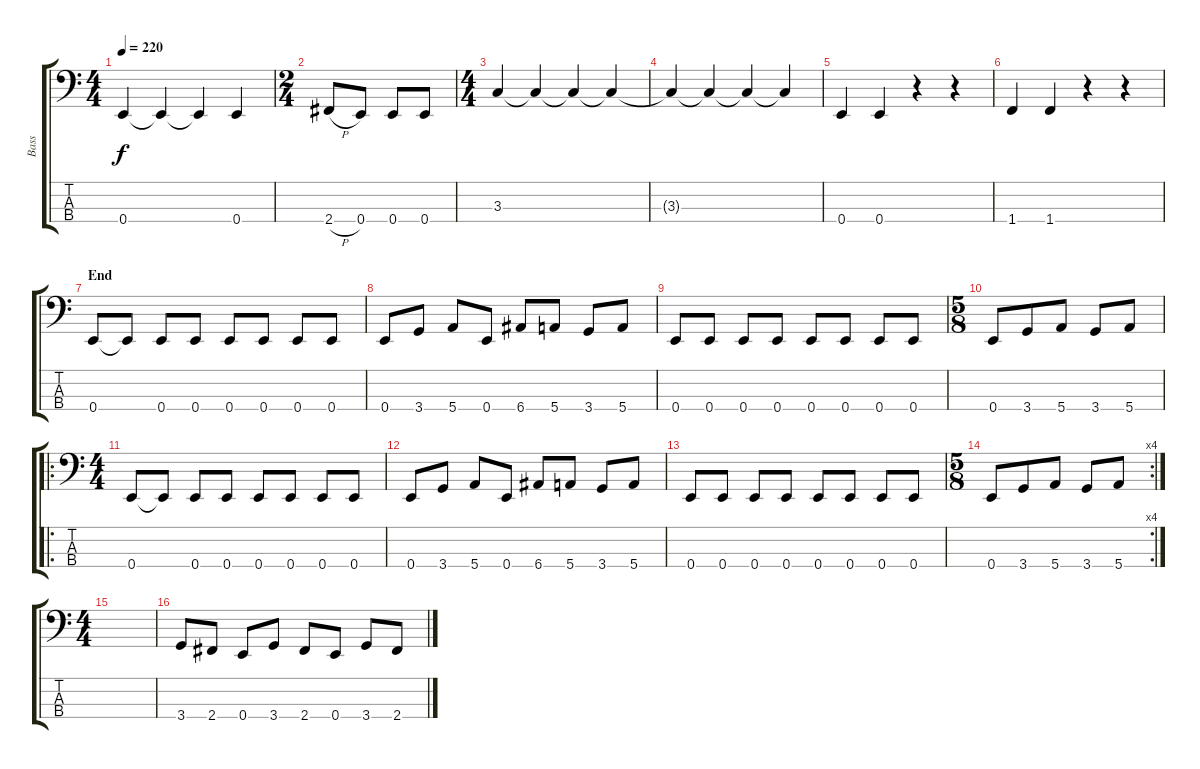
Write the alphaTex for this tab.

\track ("Bass" "Bass") {instrument acousticguitarnylon}
\staff {score tabs}
\tuning (G2 D2 A1 E1) {hide}
\ts (4 4)
\tempo 220
\clef f4
\ks c
0.4.4{dy f} 0.4{t}.4 0.4{t}.4 0.4.4 |
\ts (2 4)
2.4{h}.8 0.4.8 0.4.8 0.4.8 |
\ts (4 4)
3.3.4 3.3{t}.4 3.3{t}.4 3.3{t}.4 |
3.3{t}.4 3.3{t}.4 3.3{t}.4 3.3{t}.4 |
0.4.4 0.4.4 r.4 r.4 |
1.4.4 1.4.4 r.4 r.4 |
\section ("" "End")
0.4.8 0.4{t}.8 0.4.8 0.4.8 0.4.8 0.4.8 0.4.8 0.4.8 |
0.4.8 3.4.8 5.4.8 0.4.8 6.4.8 5.4.8 3.4.8 5.4.8 |
0.4.8 0.4.8 0.4.8 0.4.8 0.4.8 0.4.8 0.4.8 0.4.8 |
\ts (5 8)
0.4.8 3.4.8 5.4.8 3.4.8 5.4.8 |
\ro
\ts (4 4)
0.4.8 0.4{t}.8 0.4.8 0.4.8 0.4.8 0.4.8 0.4.8 0.4.8 |
0.4.8 3.4.8 5.4.8 0.4.8 6.4.8 5.4.8 3.4.8 5.4.8 |
0.4.8 0.4.8 0.4.8 0.4.8 0.4.8 0.4.8 0.4.8 0.4.8 |
\rc 4
\ts (5 8)
0.4.8 3.4.8 5.4.8 3.4.8 5.4.8 |
\ts (4 4)
|
3.4.8 2.4.8 0.4.8 3.4.8 2.4.8 0.4.8 3.4.8 2.4.8
